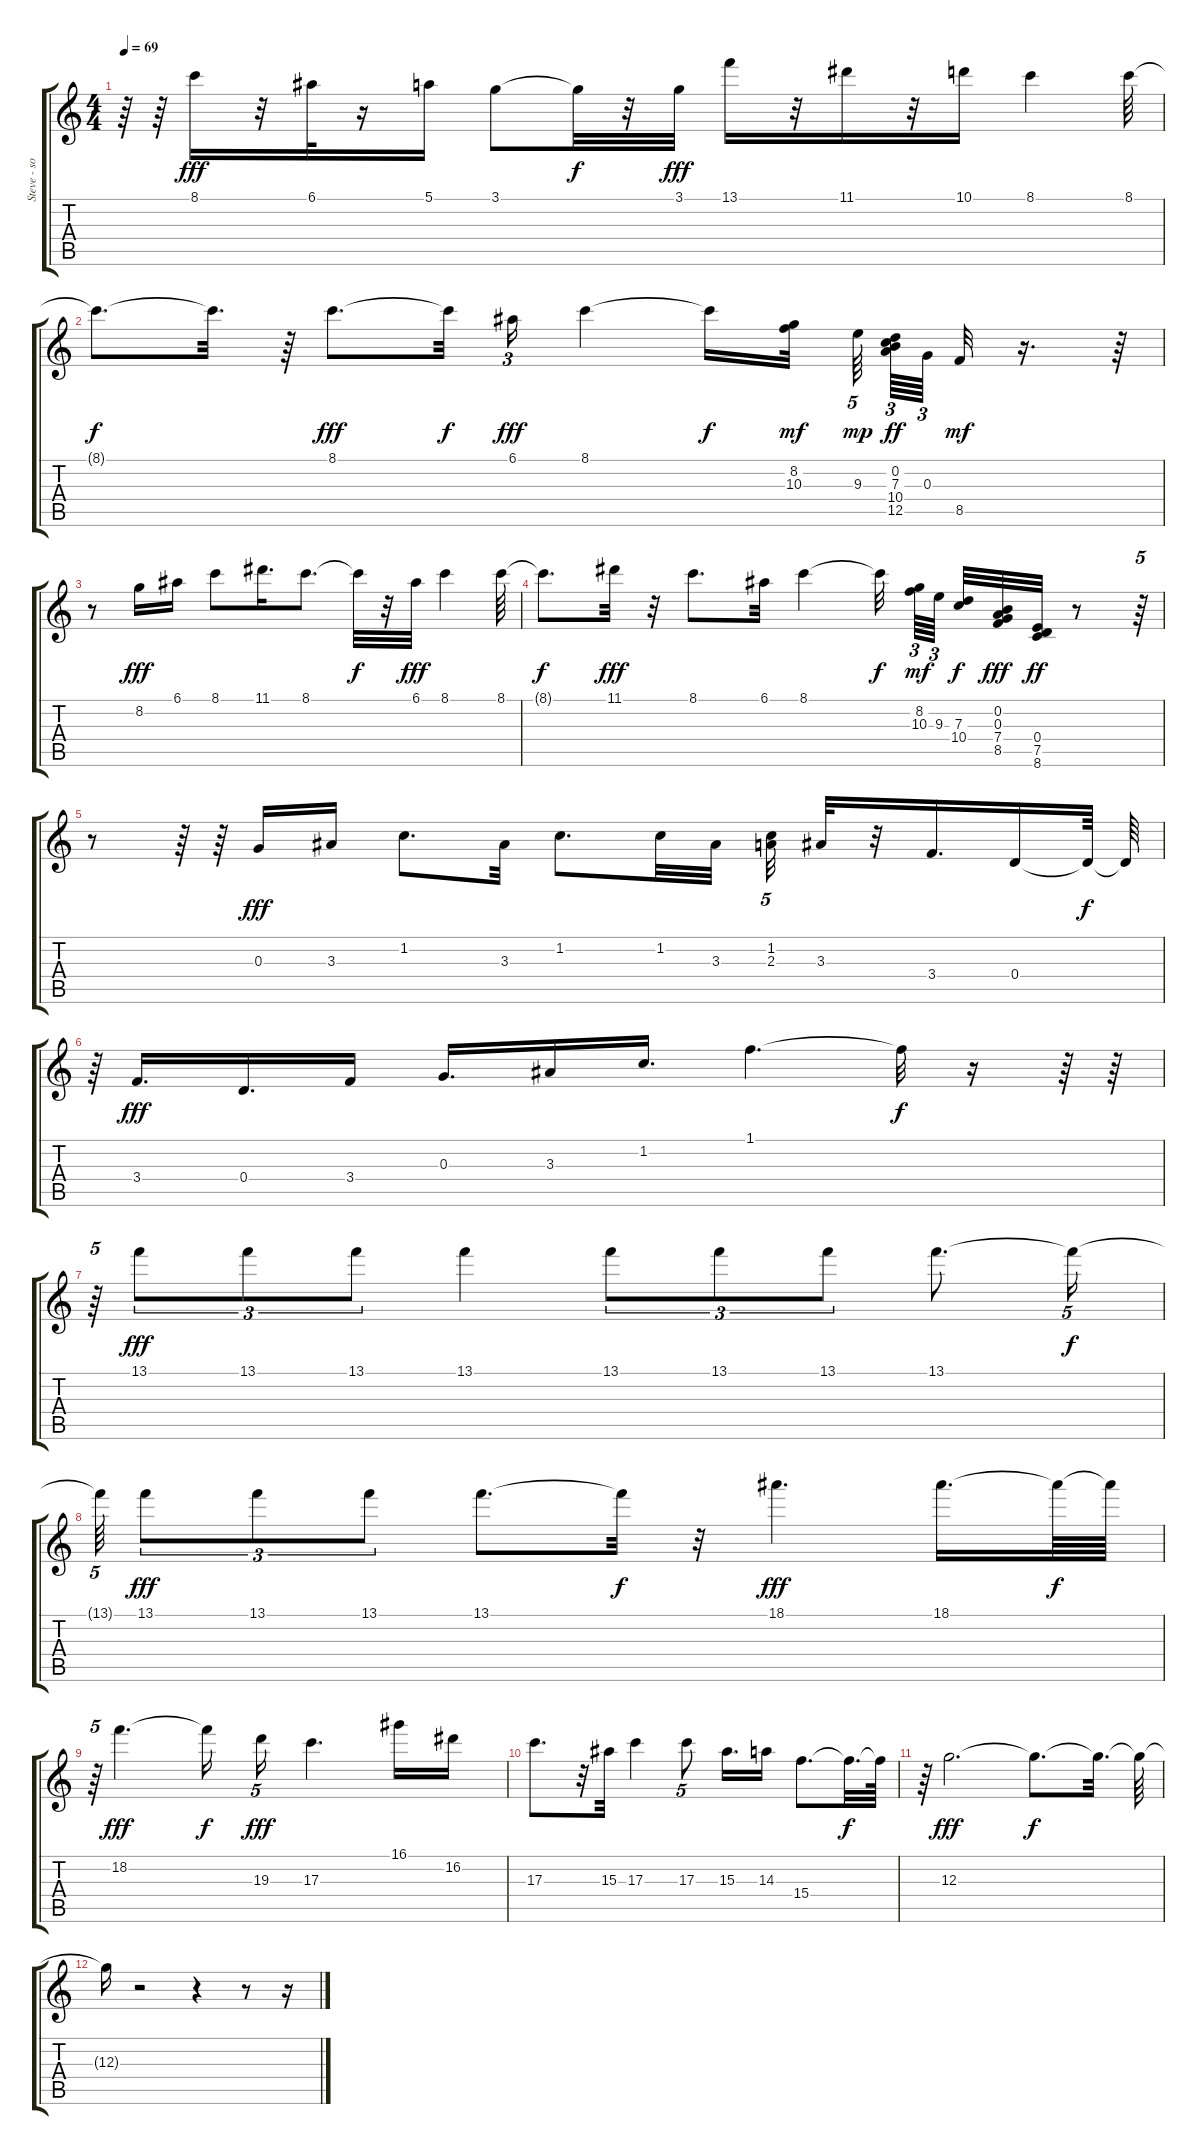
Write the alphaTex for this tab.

\track ("Steve - sologuitar" "Steve - so") {instrument distortionguitar}
\staff {score tabs}
\tuning (E4 B3 G3 D3 A2 E2) {hide}
\ts (4 4)
\tempo 69
\clef g2
\ks c
r.64{dy f} r.64 8.1.16{dy fff} r.32 6.1.32 r.16 5.1.16 3.1.8 3.1{t}.32{dy f} r.32 3.1.32{dy fff} 13.1.16 r.32 11.1.16 r.32 10.1.16 8.1.4 8.1.64 |
8.1{t}.8{d dy f} 8.1{t}.32{d} r.64 8.1.8{d dy fff} 8.1{t}.32{dy f beam splitsecondary} 6.1.16{tu (3 2) dy fff} 8.1.4 8.1{t}.16{dy f} (8.2 10.3).32{dy mf beam splitsecondary} 9.3.64{tu (5 4) dy mp} (0.2 7.3 10.4 12.5).64{tu (3 2) dy ff} 0.3.64{tu (3 2) beam splitsecondary} 8.5.32{dy mf} r.16{d} r.64 |
r.8 8.2.16{dy fff} 6.1.16 8.1.8 11.1.16{d} 8.1.8{d} 8.1{t}.32{dy f} r.32 6.1.32{dy fff} 8.1.4 8.1.64 |
8.1{t}.8{d dy f} 11.1.32{dy fff} r.32 8.1.8{d} 6.1.32 8.1.4 8.1{t}.32{dy f} (8.2 10.3).64{tu (3 2) dy mf} 9.3.64{tu (3 2) beam splitsecondary} (7.3 10.4).32{dy f} (0.2 0.3 7.4 8.5).32{dy fff} (0.4 7.5 8.6).32{dy ff} r.8 r.64{tu (5 4)} |
r.8 r.64 r.64 0.3.16{dy fff} 3.3.16 1.2.8{d} 3.3.32 1.2.8{d} 1.2.32 3.3.32 (1.2 2.3).32{tu (5 4)} 3.3.32 r.32 3.4.16{d} 0.4.16 0.4{t}.64{dy f} 0.4{t}.64 |
r.64{tu (5 4)} 3.4.16{d dy fff} 0.4.16{d} 3.4.16 0.3.16{d} 3.3.16 1.2.16{d} 1.1.4{d} 1.1{t}.32{dy f} r.16 r.64 r.64 |
r.64{tu (5 4)} 13.1.8{tu (3 2) dy fff} 13.1.8{tu (3 2)} 13.1.8{tu (3 2)} 13.1.4 13.1.8{tu (3 2)} 13.1.8{tu (3 2)} 13.1.8{tu (3 2)} 13.1.8{d} 13.1{t}.16{tu (5 4) dy f} |
13.1{t}.64{tu (5 4)} 13.1.8{tu (3 2) dy fff} 13.1.8{tu (3 2)} 13.1.8{tu (3 2)} 13.1.8{d} 13.1{t}.32{dy f} r.32 18.1.4{d dy fff} 18.1.16{d} 18.1{t}.64{dy f} 18.1{t}.64 |
r.64{tu (5 4)} 18.2.4{d dy fff} 18.2{t}.16{dy f} 19.3.16{tu (5 4) dy fff} 17.3.4{d} 16.1.16 16.2.16 |
17.3.8{d} r.32 15.3.32 17.3.4 17.3.8{tu (5 4)} 15.3.16{d} 14.3.16 15.4.8{d} 15.4{t}.32{d dy f} 15.4{t}.64 |
r.64 12.3.2{d dy fff} 12.3{t}.8{d dy f} 12.3{t}.32{d} 12.3{t}.64 |
12.3{t}.16 r.2 r.4 r.8 r.16
